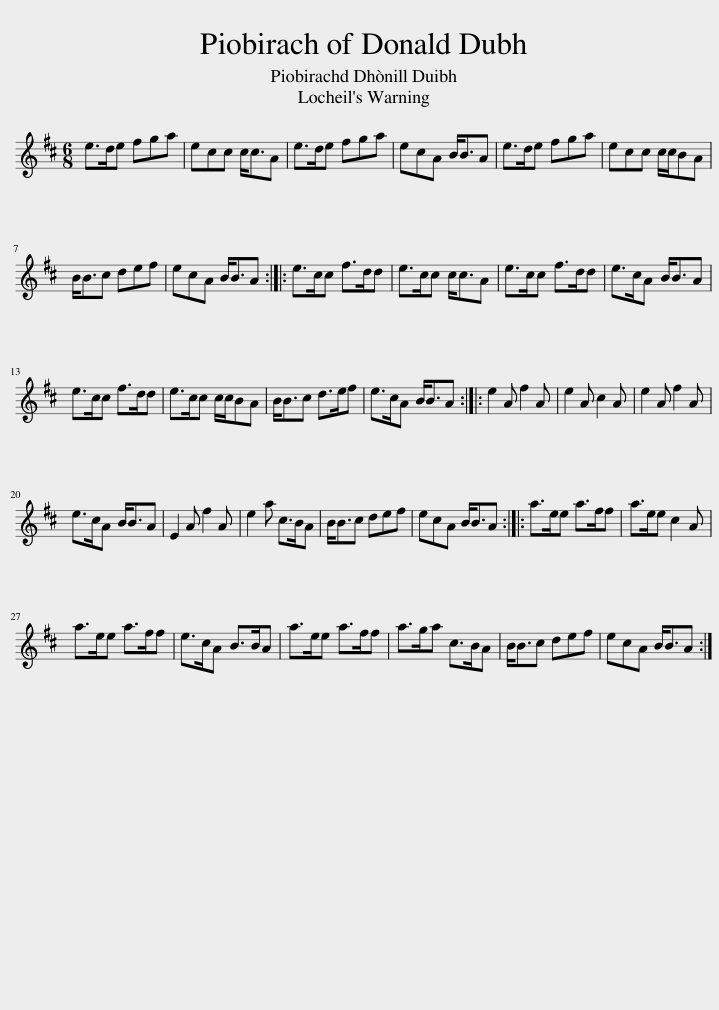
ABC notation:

X:1
L:1/8
M:6/8
I:linebreak $
K:D
V:1 treble
V:1
 e>de fga | ecc c<cA | e>de fga | ecA B<BA | e>de fga | %5
 ecc c/c/BA |$ B<Bc def | ecA B<BA :: e>cc f>dd | e>cc c<cA | %10
 e>cc f>dd | e>cA B<BA |$ e>cc f>dd | e>cc c/c/BA | B<Bc d>ef | %15
 e>cA B<BA :: e2 A f2 A | e2 A c2 A | e2 A f2 A |$ e>cA B<BA | %20
 E2 A f2 A | e2 a c>BA | B<Bc def | ecA B<BA :: a>ee a>ff | %25
 a>ee c2 A |$ a>ee a>ff | e>cA B>BA | a>ee a>ff | a>ga c>BA | %30
 B<Bc def | ecA B<BA :| %32
